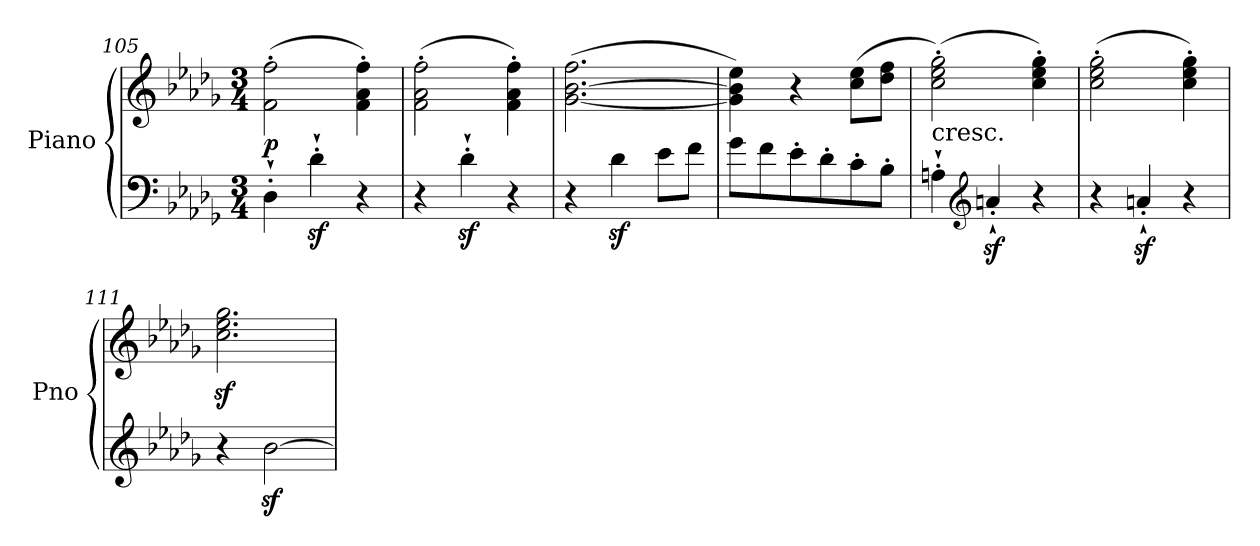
**kern	**kern	**dynam
*part1	*part1	*part1
*staff2	*staff1	*staff1/2
*I"Piano	*	*
*I'Pno	*	*
*clefF4	*clefG2	*
*k[b-e-a-d-g-]	*k[b-e-a-d-g-]	*
*D-:	*D-:	*
*M3/4	*M3/4	*
=105	=105	=105
!	!	!LO:DY:b
4D-`'\	(2f\' 2ff\'	p
4d-z<`'\	.	.
4r	4f\' 4a-\' 4ff\')	.
=106	=106	=106
4r	(2f\' 2a-\' 2ff\'	.
4d-z<`'\	.	.
4r	4f\' 4a-\' 4ff\')	.
=107	=107	=107
4r	([2.g-\ [2.b-\ 2.ff\	.
4d-z<\	.	.
8e-\L	.	.
8f\J	.	.
=108	=108	=108
8g-\L	4g-\] 4b-\] 4ee-\)	.
8f\	.	.
8e-'\	4r	.
8d-'\	.	.
8c'\	(8cc\ 8ee-\L	.
8B-'\J	8dd-\ 8ff\J	.
=109	=109	=109
!	!LO:TX:b:t=cresc.	!
4An`'\	(2cc\' 2ee-\' 2gg-\')	.
*clefG2	*	*
4anz<`'/	.	.
4r	4cc\' 4ee-\' 4gg-\')	.
!!LO:LB:g=z
=110	=110	=110
4r	(2cc\' 2ee-\' 2gg-\'	.
4anz<`'/	.	.
4r	4cc\' 4ee-\' 4gg-\')	.
=111	=111	=111
4r	2.cc\z< 2.ee-\z< 2.gg-\z<	.
[2b-z<\	.	.
=	=	=
*-	*-	*-
